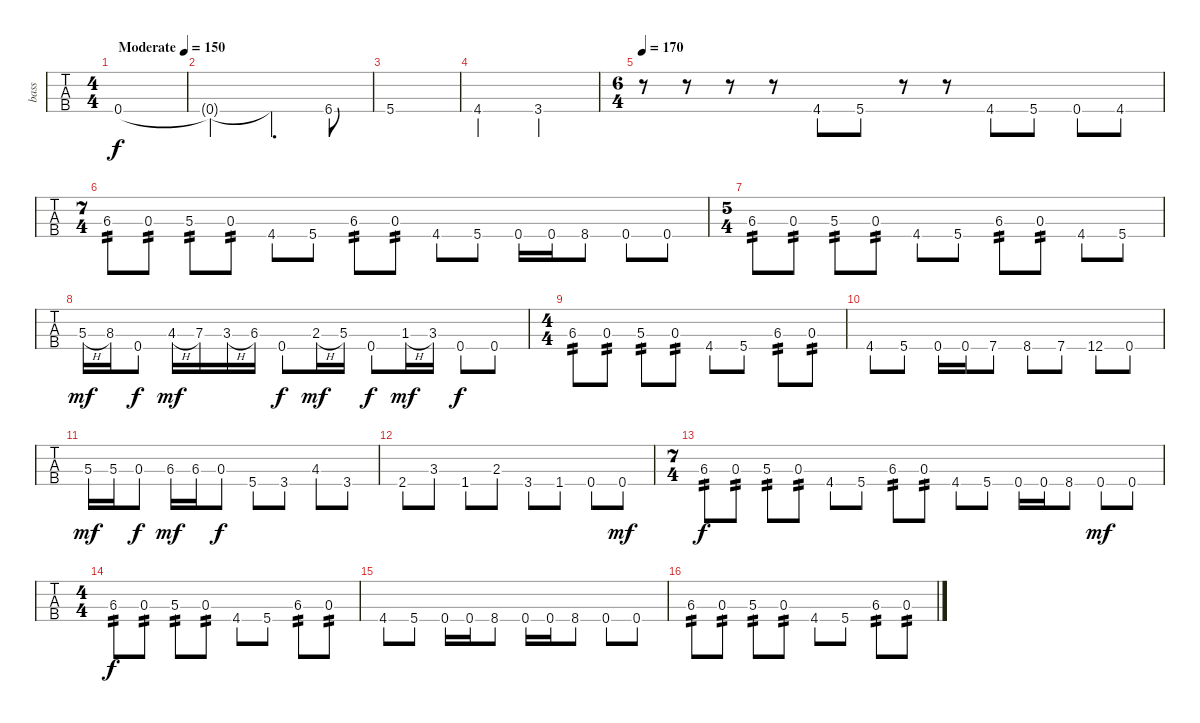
\track ("bass" "bass") {instrument electricbassfinger}
\staff {tabs}
\tuning (F2 C2 G1 C1) {hide}
\ts (4 4)
\tempo (150 "Moderate")
\clef f4
\ks c
0.4.1{dy f instrument electricbassfinger} |
0.4{t}.2 0.4{t}.4{d} 6.4.8 |
5.4.1 |
4.4.2 3.4.2 |
\ts (6 4)
\tempo 170
r.8 r.8 r.8 r.8 4.4.8 5.4.8 r.8 r.8 4.4.8 5.4.8 0.4.8 4.4.8 |
\ts (7 4)
6.3.8{tp 2} 0.3.8{tp 2} 5.3.8{tp 2} 0.3.8{tp 2} 4.4.8 5.4.8 6.3.8{tp 2} 0.3.8{tp 2} 4.4.8 5.4.8 0.4.16 0.4.16 8.4.8 0.4.8 0.4.8 |
\ts (5 4)
6.3.8{tp 2} 0.3.8{tp 2} 5.3.8{tp 2} 0.3.8{tp 2} 4.4.8 5.4.8 6.3.8{tp 2} 0.3.8{tp 2} 4.4.8 5.4.8 |
5.3{h}.16{dy mf} 8.3.16 0.4.8{dy f} 4.3{h}.16{dy mf} 7.3.16 3.3{h}.16 6.3.16 0.4.8{dy f} 2.3{h}.16{dy mf} 5.3.16 0.4.8{dy f} 1.3{h}.16{dy mf} 3.3.16 0.4.8{dy f} 0.4.8 |
\ts (4 4)
6.3.8{tp 2} 0.3.8{tp 2} 5.3.8{tp 2} 0.3.8{tp 2} 4.4.8 5.4.8 6.3.8{tp 2} 0.3.8{tp 2} |
4.4.8 5.4.8 0.4.16 0.4.16 7.4.8 8.4.8 7.4.8 12.4.8 0.4.8 |
5.3.16{dy mf} 5.3.16 0.3.8{dy f} 6.3.16{dy mf} 6.3.16 0.3.8{dy f} 5.4.8 3.4.8 4.3.8 3.4.8 |
2.4.8 3.3.8 1.4.8 2.3.8 3.4.8 1.4.8 0.4.8 0.4.8{dy mf} |
\ts (7 4)
6.3.8{tp 2 dy f} 0.3.8{tp 2} 5.3.8{tp 2} 0.3.8{tp 2} 4.4.8 5.4.8 6.3.8{tp 2} 0.3.8{tp 2} 4.4.8 5.4.8 0.4.16 0.4.16 8.4.8 0.4.8{dy mf} 0.4.8 |
\ts (4 4)
6.3.8{tp 2 dy f} 0.3.8{tp 2} 5.3.8{tp 2} 0.3.8{tp 2} 4.4.8 5.4.8 6.3.8{tp 2} 0.3.8{tp 2} |
4.4.8 5.4.8 0.4.16 0.4.16 8.4.8 0.4.16 0.4.16 8.4.8 0.4.8 0.4.8 |
6.3.8{tp 2} 0.3.8{tp 2} 5.3.8{tp 2} 0.3.8{tp 2} 4.4.8 5.4.8 6.3.8{tp 2} 0.3.8{tp 2}
